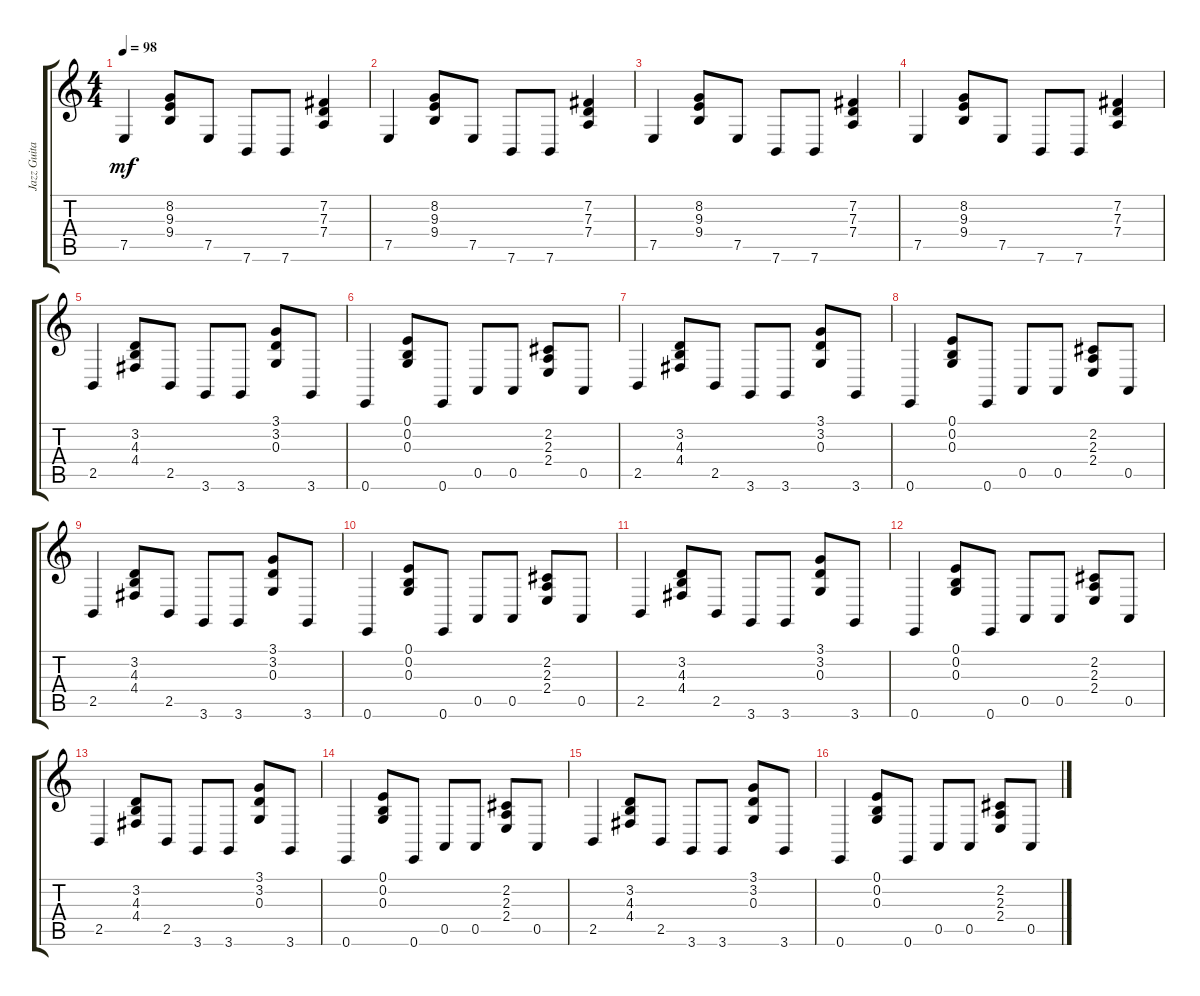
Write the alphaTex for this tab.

\track ("Jazz Guitar" "Jazz Guita") {instrument electricpiano1}
\staff {score tabs}
\tuning (E4 B3 G3 D3 A2 E2) {hide}
\ts (4 4)
\tempo 98
\clef g2
\ks c
7.5.4{dy mf} (8.2 9.3 9.4).8 7.5.8 7.6.8 7.6.8 (7.2 7.3 7.4).4 |
7.5.4 (8.2 9.3 9.4).8 7.5.8 7.6.8 7.6.8 (7.2 7.3 7.4).4 |
7.5.4 (8.2 9.3 9.4).8 7.5.8 7.6.8 7.6.8 (7.2 7.3 7.4).4 |
7.5.4 (8.2 9.3 9.4).8 7.5.8 7.6.8 7.6.8 (7.2 7.3 7.4).4 |
2.5.4 (3.2 4.3 4.4).8 2.5.8 3.6.8 3.6.8 (3.1 3.2 0.3).8 3.6.8 |
0.6.4 (0.1 0.2 0.3).8 0.6.8 0.5.8 0.5.8 (2.2 2.3 2.4).8 0.5.8 |
2.5.4 (3.2 4.3 4.4).8 2.5.8 3.6.8 3.6.8 (3.1 3.2 0.3).8 3.6.8 |
0.6.4 (0.1 0.2 0.3).8 0.6.8 0.5.8 0.5.8 (2.2 2.3 2.4).8 0.5.8 |
2.5.4 (3.2 4.3 4.4).8 2.5.8 3.6.8 3.6.8 (3.1 3.2 0.3).8 3.6.8 |
0.6.4 (0.1 0.2 0.3).8 0.6.8 0.5.8 0.5.8 (2.2 2.3 2.4).8 0.5.8 |
2.5.4 (3.2 4.3 4.4).8 2.5.8 3.6.8 3.6.8 (3.1 3.2 0.3).8 3.6.8 |
0.6.4 (0.1 0.2 0.3).8 0.6.8 0.5.8 0.5.8 (2.2 2.3 2.4).8 0.5.8 |
2.5.4 (3.2 4.3 4.4).8 2.5.8 3.6.8 3.6.8 (3.1 3.2 0.3).8 3.6.8 |
0.6.4 (0.1 0.2 0.3).8 0.6.8 0.5.8 0.5.8 (2.2 2.3 2.4).8 0.5.8 |
2.5.4 (3.2 4.3 4.4).8 2.5.8 3.6.8 3.6.8 (3.1 3.2 0.3).8 3.6.8 |
0.6.4 (0.1 0.2 0.3).8 0.6.8 0.5.8 0.5.8 (2.2 2.3 2.4).8 0.5.8
